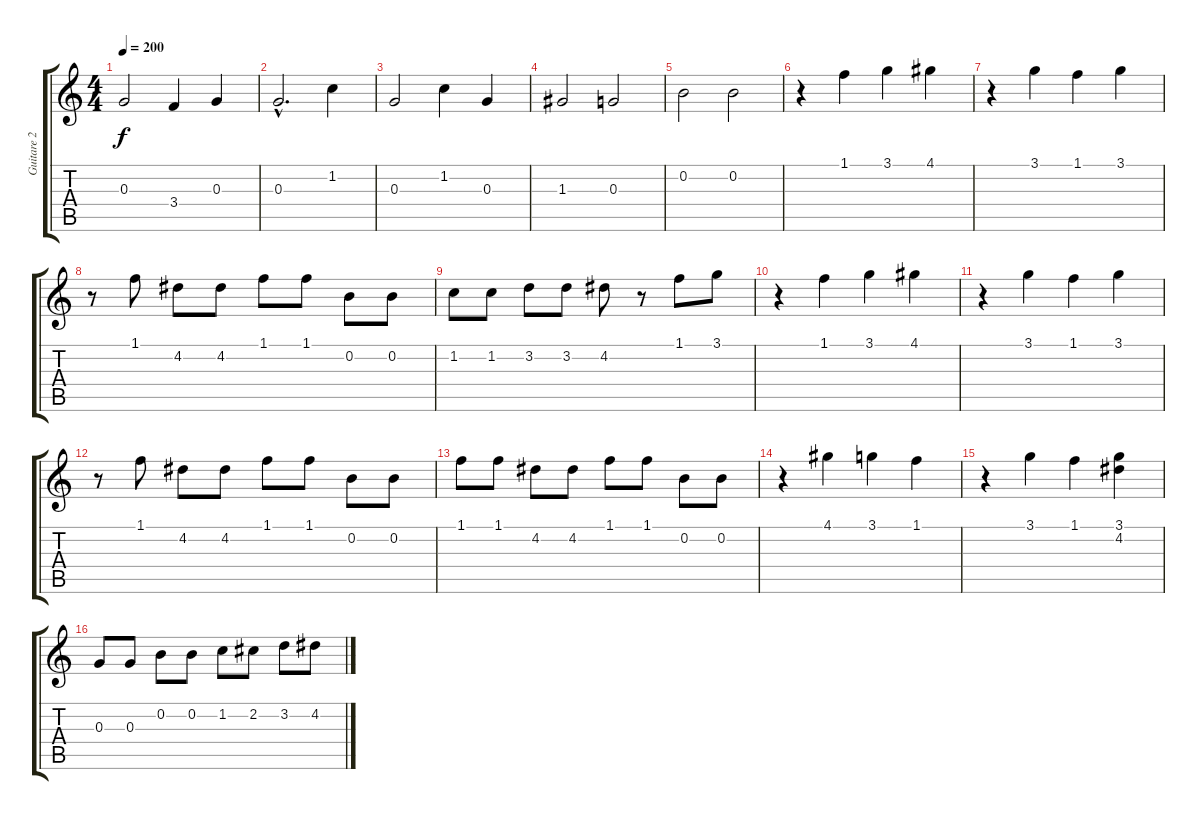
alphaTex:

\track ("Guitare 2" "Guitare 2") {instrument overdrivenguitar}
\staff {score tabs}
\tuning (E4 B3 G3 D3 A2 E2) {hide}
\ts (4 4)
\tempo 200
\clef g2
\ks c
0.3.2{dy f} 3.4.4 0.3.4 |
0.3{hac}.2{d} 1.2.4 |
0.3.2 1.2.4 0.3.4 |
1.3.2 0.3.2 |
0.2.2 0.2.2 |
r.4 1.1.4 3.1.4 4.1.4 |
r.4 3.1.4 1.1.4 3.1.4 |
r.8 1.1.8 4.2.8 4.2.8 1.1.8 1.1.8 0.2.8 0.2.8 |
1.2.8 1.2.8 3.2.8 3.2.8 4.2.8 r.8 1.1.8 3.1.8 |
r.4 1.1.4 3.1.4 4.1.4 |
r.4 3.1.4 1.1.4 3.1.4 |
r.8 1.1.8 4.2.8 4.2.8 1.1.8 1.1.8 0.2.8 0.2.8 |
1.1.8 1.1.8 4.2.8 4.2.8 1.1.8 1.1.8 0.2.8 0.2.8 |
\section ("" "")
r.4 4.1.4 3.1.4 1.1.4 |
r.4 3.1.4 1.1.4 (3.1 4.2).4 |
0.3.8 0.3.8 0.2.8 0.2.8 1.2.8 2.2.8 3.2.8 4.2.8
